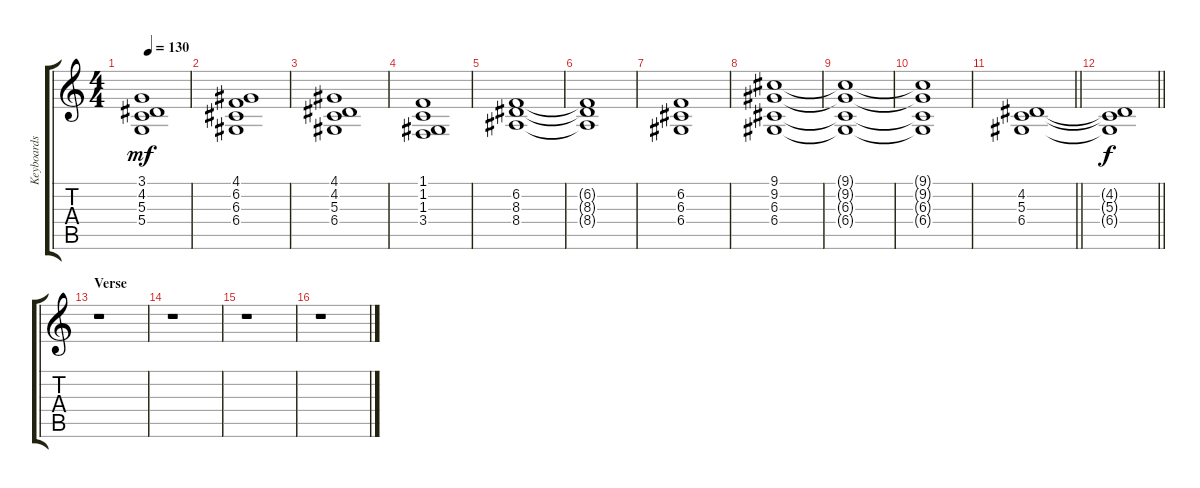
\track ("Keyboards Lead" "Keyboards ") {instrument lead2sawtooth}
\staff {score tabs}
\tuning (E4 B3 G3 D3 A2 E2) {hide}
\ts (4 4)
\tempo 130
\clef g2
\ks c
(3.1 4.2 5.3 5.4).1{dy mf} |
(4.1 6.2 6.3 6.4).1 |
(4.1 4.2 5.3 6.4).1 |
(1.1 1.2 1.3 3.4).1 |
(6.2 8.3 8.4).1 |
(6.2{t} 8.3{t} 8.4{t}).1 |
(6.2 6.3 6.4).1 |
(9.1 9.2 6.3 6.4).1{volume 14} |
(9.1{t} 9.2{t} 6.3{t} 6.4{t}).1 |
(9.1{t} 9.2{t} 6.3{t} 6.4{t}).1 |
\barLineRight lightlight
(4.2 5.3 6.4).1{volume 0} |
\barLineRight lightlight
(4.2{t} 5.3{t} 6.4{t}).1{dy f} |
\section ("" "Verse")
r.1 |
r.1 |
r.1 |
r.1
